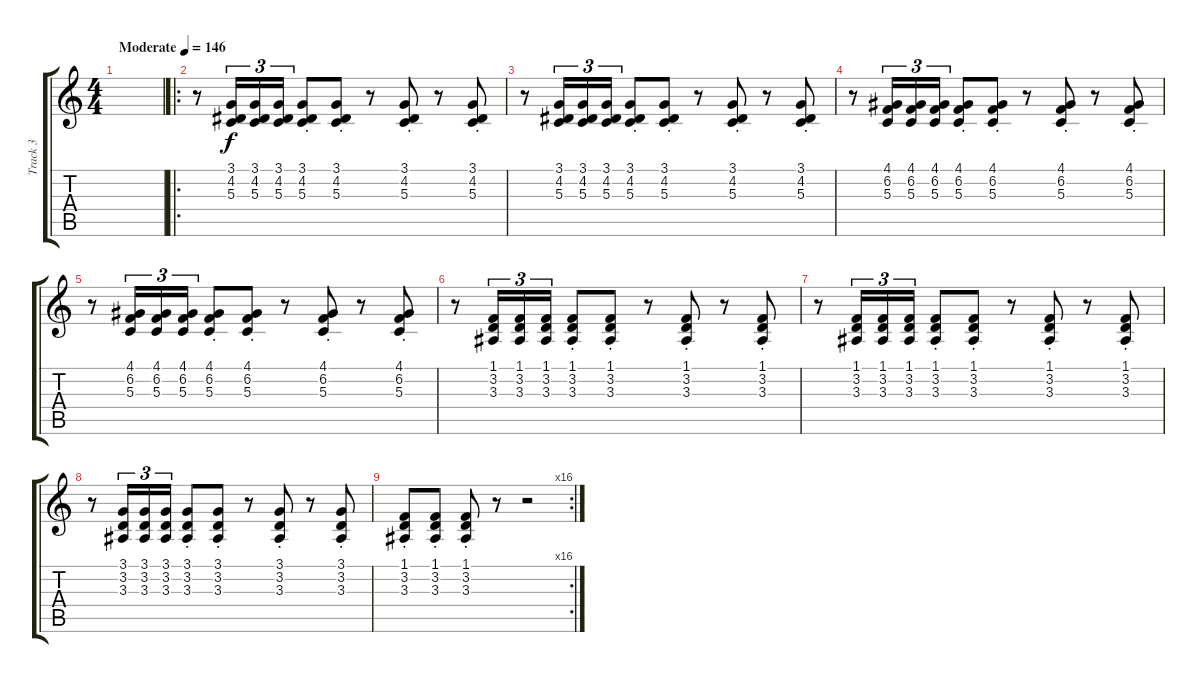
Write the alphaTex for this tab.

\track ("Track 3" "Track 3") {instrument drawbarorgan}
\staff {score tabs}
\tuning (E4 B3 G3 D3 A2 E2) {hide}
\ts (4 4)
\tempo (146 "Moderate")
\clef g2
\ks c
|
\ro
r.8 (3.1 4.2 5.3).16{tu (3 2)} (3.1 4.2 5.3).16{tu (3 2)} (3.1 4.2 5.3).16{tu (3 2)} (3.1{st} 4.2{st} 5.3{st}).8 (3.1{st} 4.2{st} 5.3{st}).8 r.8 (3.1{st} 4.2{st} 5.3{st}).8 r.8 (3.1{st} 4.2{st} 5.3{st}).8 |
r.8 (3.1 4.2 5.3).16{tu (3 2)} (3.1 4.2 5.3).16{tu (3 2)} (3.1 4.2 5.3).16{tu (3 2)} (3.1{st} 4.2{st} 5.3{st}).8 (3.1{st} 4.2{st} 5.3{st}).8 r.8 (3.1{st} 4.2{st} 5.3{st}).8 r.8 (3.1{st} 4.2{st} 5.3{st}).8 |
r.8 (4.1 6.2 5.3).16{tu (3 2)} (4.1 6.2 5.3).16{tu (3 2)} (4.1 6.2 5.3).16{tu (3 2)} (4.1{st} 6.2{st} 5.3{st}).8 (4.1{st} 6.2{st} 5.3{st}).8 r.8 (4.1{st} 6.2{st} 5.3{st}).8 r.8 (4.1{st} 6.2{st} 5.3{st}).8 |
r.8 (4.1 6.2 5.3).16{tu (3 2)} (4.1 6.2 5.3).16{tu (3 2)} (4.1 6.2 5.3).16{tu (3 2)} (4.1{st} 6.2{st} 5.3{st}).8 (4.1{st} 6.2{st} 5.3{st}).8 r.8 (4.1{st} 6.2{st} 5.3{st}).8 r.8 (4.1{st} 6.2{st} 5.3{st}).8 |
r.8 (1.1 3.2 3.3).16{tu (3 2)} (1.1 3.2 3.3).16{tu (3 2)} (1.1 3.2 3.3).16{tu (3 2)} (1.1{st} 3.2{st} 3.3{st}).8 (1.1{st} 3.2{st} 3.3{st}).8 r.8 (1.1{st} 3.2{st} 3.3{st}).8 r.8 (1.1{st} 3.2{st} 3.3{st}).8 |
r.8 (1.1 3.2 3.3).16{tu (3 2)} (1.1 3.2 3.3).16{tu (3 2)} (1.1 3.2 3.3).16{tu (3 2)} (1.1{st} 3.2{st} 3.3{st}).8 (1.1{st} 3.2{st} 3.3{st}).8 r.8 (1.1{st} 3.2{st} 3.3{st}).8 r.8 (1.1{st} 3.2{st} 3.3{st}).8 |
r.8 (3.1 3.2 3.3).16{tu (3 2)} (3.1 3.2 3.3).16{tu (3 2)} (3.1 3.2 3.3).16{tu (3 2)} (3.1{st} 3.2{st} 3.3{st}).8 (3.1{st} 3.2{st} 3.3{st}).8 r.8 (3.1{st} 3.2{st} 3.3{st}).8 r.8 (3.1{st} 3.2{st} 3.3{st}).8 |
\rc 16
(1.1{st} 3.2{st} 3.3{st}).8 (1.1{st} 3.2{st} 3.3{st}).8 (1.1{st} 3.2{st} 3.3{st}).8 r.8 r.2
